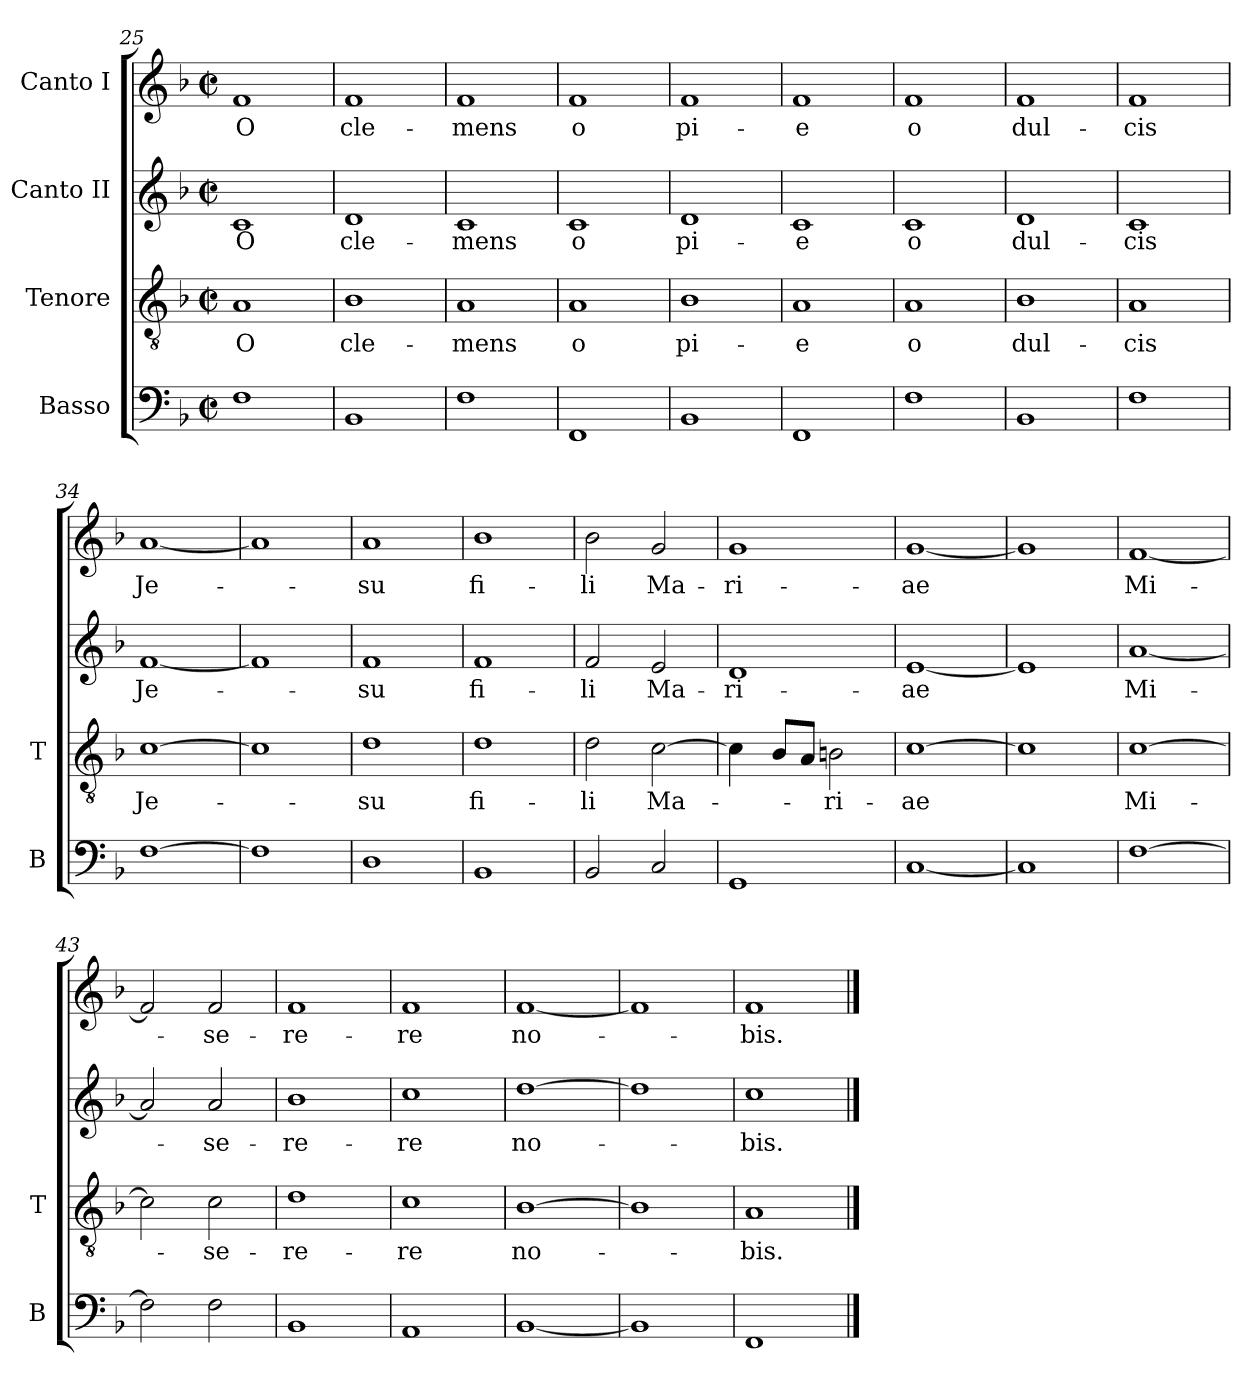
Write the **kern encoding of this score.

**kern	**kern	**text	**kern	**text	**kern	**text
*part4	*part3	*part3	*part2	*part2	*part1	*part1
*staff4	*staff3	*staff3	*staff2	*staff2	*staff1	*staff1
*I"Basso	*I"Tenore	*	*I"Canto II	*	*I"Canto I	*
*I'B	*I'T	*	*	*	*	*
*clefF4	*clefGv2	*	*clefG2	*	*clefG2	*
*k[b-]	*k[b-]	*	*k[b-]	*	*k[b-]	*
*M2/2	*M2/2	*	*M2/2	*	*M2/2	*
*met(c|)	*met(c|)	*	*met(c|)	*	*met(c|)	*
=25	=25	=25	=25	=25	=25	=25
1F	1A	O	1c	O	1f	O
=26	=26	=26	=26	=26	=26	=26
1BB-	1B-	cle-	1d	cle-	1f	cle-
=27	=27	=27	=27	=27	=27	=27
1F	1A	-mens	1c	-mens	1f	-mens
=28	=28	=28	=28	=28	=28	=28
1FF	1A	o	1c	o	1f	o
=29	=29	=29	=29	=29	=29	=29
1BB-	1B-	pi-	1d	pi-	1f	pi-
=30	=30	=30	=30	=30	=30	=30
1FF	1A	-e	1c	-e	1f	-e
=31	=31	=31	=31	=31	=31	=31
1F	1A	o	1c	o	1f	o
=32	=32	=32	=32	=32	=32	=32
1BB-	1B-	dul-	1d	dul-	1f	dul-
=33	=33	=33	=33	=33	=33	=33
1F	1A	-cis	1c	-cis	1f	-cis
=34	=34	=34	=34	=34	=34	=34
[1F	[1c	Je-	[1f	Je-	[1a	Je-
=35	=35	=35	=35	=35	=35	=35
1F]	1c]	.	1f]	.	1a]	.
=36	=36	=36	=36	=36	=36	=36
1D	1d	-su	1f	-su	1a	-su
=37	=37	=37	=37	=37	=37	=37
1BB-	1d	fi-	1f	fi-	1b-	fi-
=38	=38	=38	=38	=38	=38	=38
2BB-	2d	-li	2f	-li	2b-	-li
2C	[2c	Ma-	2e	Ma-	2g	Ma-
=39	=39	=39	=39	=39	=39	=39
1GG	4c]	.	1d	-ri-	1g	-ri-
.	8B-L	.	.	.	.	.
.	8AJ	.	.	.	.	.
.	2Bn	-ri-	.	.	.	.
=40	=40	=40	=40	=40	=40	=40
[1C	[1c	-ae	[1e	-ae	[1g	-ae
=41	=41	=41	=41	=41	=41	=41
1C]	1c]	.	1e]	.	1g]	.
=42	=42	=42	=42	=42	=42	=42
[1F	[1c	Mi-	[1a	Mi-	[1f	Mi-
=43	=43	=43	=43	=43	=43	=43
2F]	2c]	.	2a]	.	2f]	.
2F	2c	-se-	2a	-se-	2f	-se-
=44	=44	=44	=44	=44	=44	=44
1BB-	1d	-re-	1b-	-re-	1f	-re-
=45	=45	=45	=45	=45	=45	=45
1AA	1c	-re	1cc	-re	1f	-re
=46	=46	=46	=46	=46	=46	=46
[1BB-	[1B-	no-	[1dd	no-	[1f	no-
=47	=47	=47	=47	=47	=47	=47
1BB-]	1B-]	.	1dd]	.	1f]	.
=48	=48	=48	=48	=48	=48	=48
1FF	1A	-bis.	1cc	-bis.	1f	-bis.
==	==	==	==	==	==	==
*-	*-	*-	*-	*-	*-	*-
